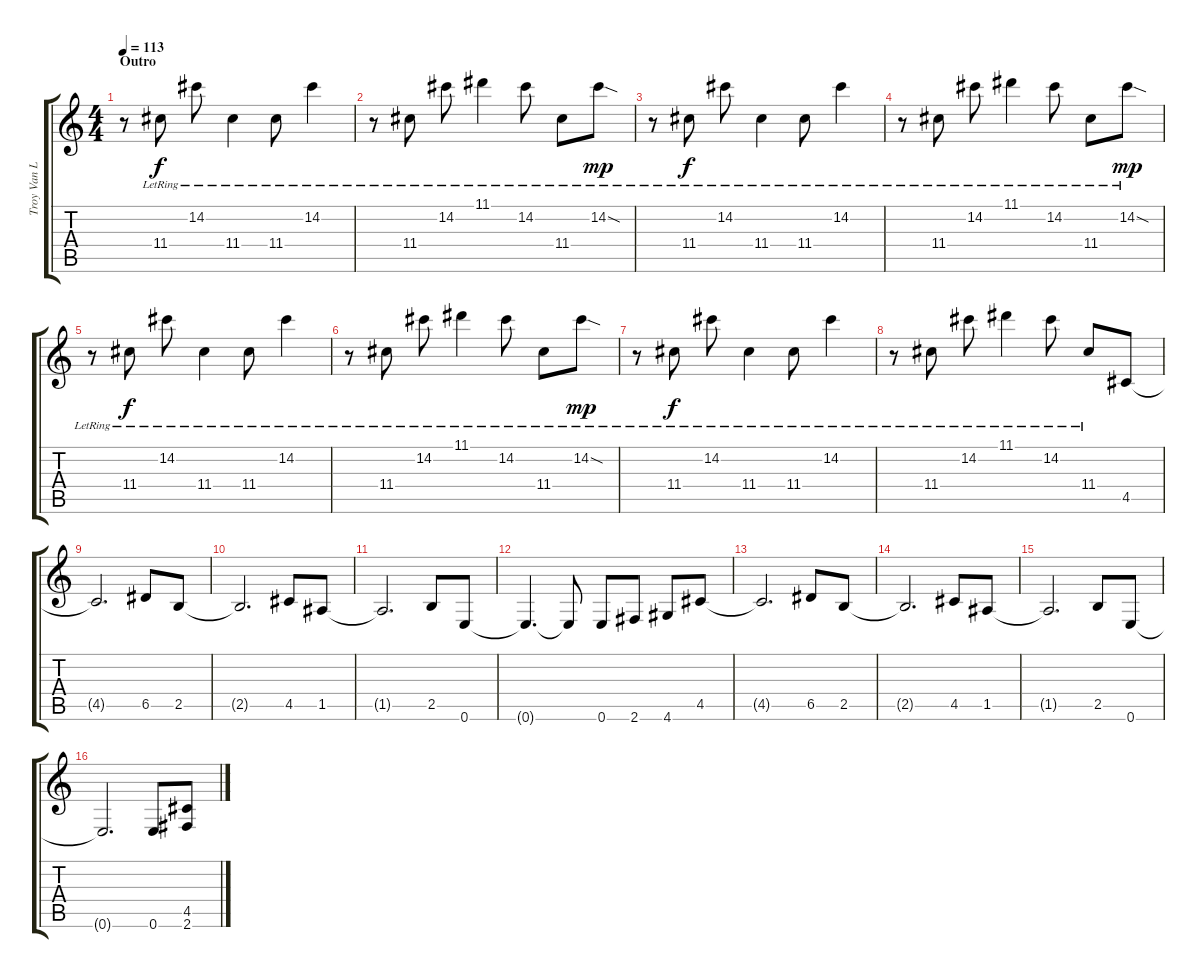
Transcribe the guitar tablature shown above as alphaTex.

\track ("Troy Van Leeuwen (Guitar)" "Troy Van L") {instrument electricguitarclean}
\staff {score tabs}
\tuning (E4 B3 G3 D3 A2 E2) {hide}
\ts (4 4)
\section ("" "Outro")
\tempo 113
\clef g2
\ks c
r.8{dy f volume 14 instrument electricguitarclean} 11.4{lr}.8 14.2{lr}.8 11.4{lr}.4 11.4{lr}.8 14.2{lr}.4 |
r.8 11.4{lr}.8 14.2{lr}.8 11.1{lr}.4 14.2{lr}.8 11.4{lr}.8 14.2{sod lr}.8{dy mp} |
r.8 11.4{lr}.8{dy f} 14.2{lr}.8 11.4{lr}.4 11.4{lr}.8 14.2{lr}.4 |
r.8 11.4{lr}.8 14.2{lr}.8 11.1{lr}.4 14.2{lr}.8 11.4{lr}.8 14.2{sod lr}.8{dy mp} |
r.8 11.4{lr}.8{dy f} 14.2{lr}.8 11.4{lr}.4 11.4{lr}.8 14.2{lr}.4 |
r.8 11.4{lr}.8 14.2{lr}.8 11.1{lr}.4 14.2{lr}.8 11.4{lr}.8 14.2{sod lr}.8{dy mp} |
r.8 11.4{lr}.8{dy f} 14.2{lr}.8 11.4{lr}.4 11.4{lr}.8 14.2{lr}.4 |
r.8 11.4{lr}.8 14.2{lr}.8 11.1{lr}.4 14.2{lr}.8 11.4{lr}.8 4.5.8{instrument distortionguitar} |
4.5{t}.2{d volume 4} 6.5.8{volume 15} 2.5.8 |
2.5{t}.2{d volume 4} 4.5.8{volume 15} 1.5.8 |
1.5{t}.2{d volume 8} 2.5.8{volume 15} 0.6.8 |
0.6{t}.4{d volume 7} 0.6{t}.8{volume 15} 0.6.8 2.6.8 4.6.8 4.5.8 |
4.5{t}.2{d volume 4} 6.5.8{volume 15} 2.5.8 |
2.5{t}.2{d volume 4} 4.5.8{volume 15} 1.5.8 |
1.5{t}.2{d volume 8} 2.5.8{volume 15} 0.6.8 |
0.6{t}.2{d volume 7} 0.6.8 (4.5 2.6).8{volume 15}
